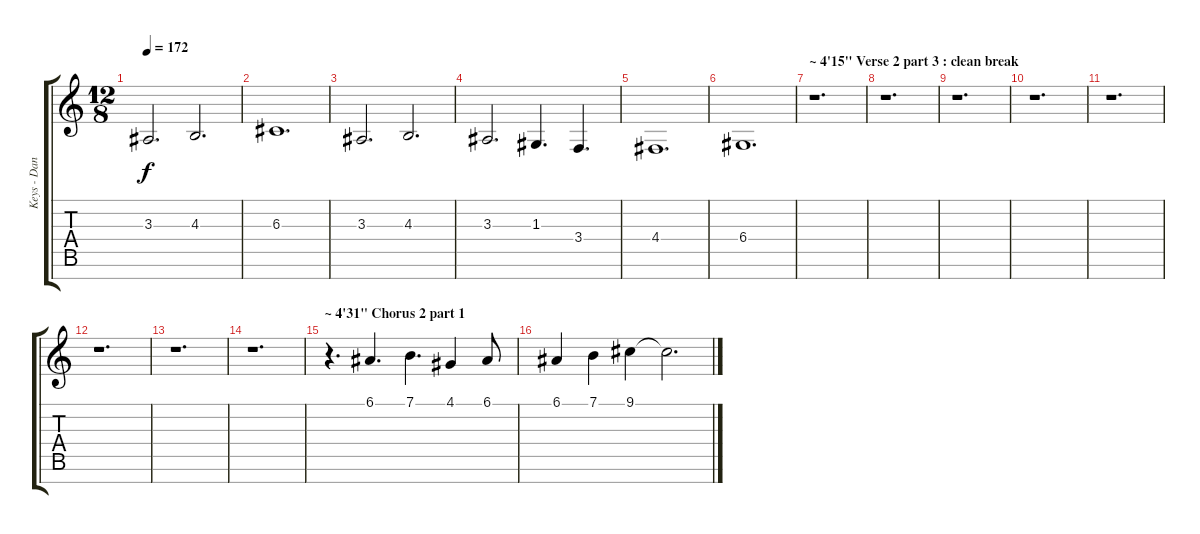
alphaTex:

\track ("Keys - Daniel Fischer" "Keys - Dan") {instrument stringensemble1}
\staff {score tabs}
\tuning (E4 B3 G3 D3 A2 E2 B1) {hide}
\ts (12 8)
\tempo 172
\clef g2
\ks c
3.3.2{d dy f} 4.3.2{d} |
6.3.1{d} |
3.3.2{d} 4.3.2{d} |
3.3.2{d} 1.3.4{d} 3.4.4{d} |
4.4.1{d} |
6.4.1{d} |
\section ("" "~ 4'15\" Verse 2 part 3 : clean break")
r.1{d} |
r.1{d} |
r.1{d} |
r.1{d} |
r.1{d} |
r.1{d} |
r.1{d} |
r.1{d} |
\section ("" "~ 4'31\" Chorus 2 part 1")
r.4{d} 6.1.4{d} 7.1.4{d} 4.1.4 6.1.8 |
6.1.4 7.1.4 9.1.4 9.1{t}.2{d}
